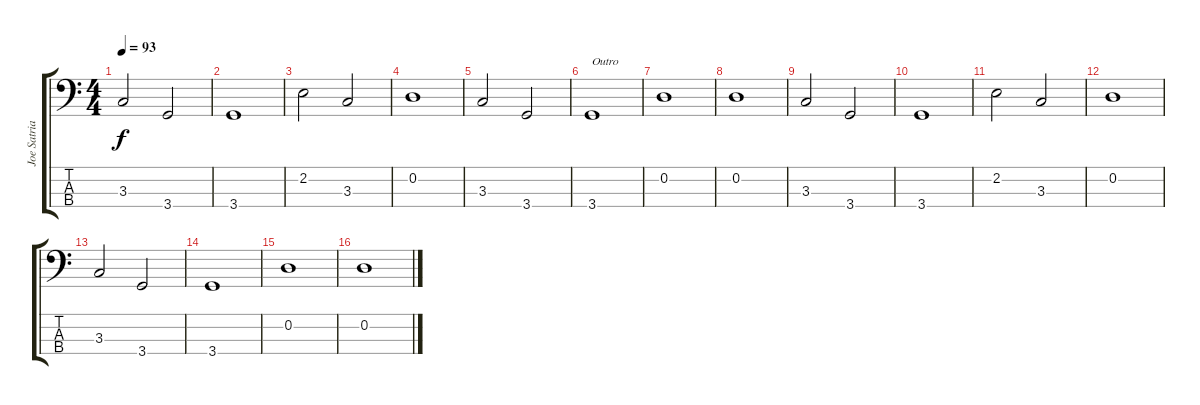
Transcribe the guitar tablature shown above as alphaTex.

\track ("Joe Satriani" "Joe Satria") {instrument electricbassfinger}
\staff {score tabs}
\tuning (G2 D2 A1 E1) {hide}
\ts (4 4)
\tempo 93
\clef f4
\ks c
3.3.2{dy f} 3.4.2 |
3.4.1 |
2.2.2 3.3.2 |
0.2.1 |
3.3.2 3.4.2 |
3.4.1{txt "Outro"} |
0.2.1 |
0.2.1 |
3.3.2 3.4.2 |
3.4.1 |
2.2.2 3.3.2 |
0.2.1 |
3.3.2 3.4.2 |
3.4.1 |
0.2.1 |
0.2.1
